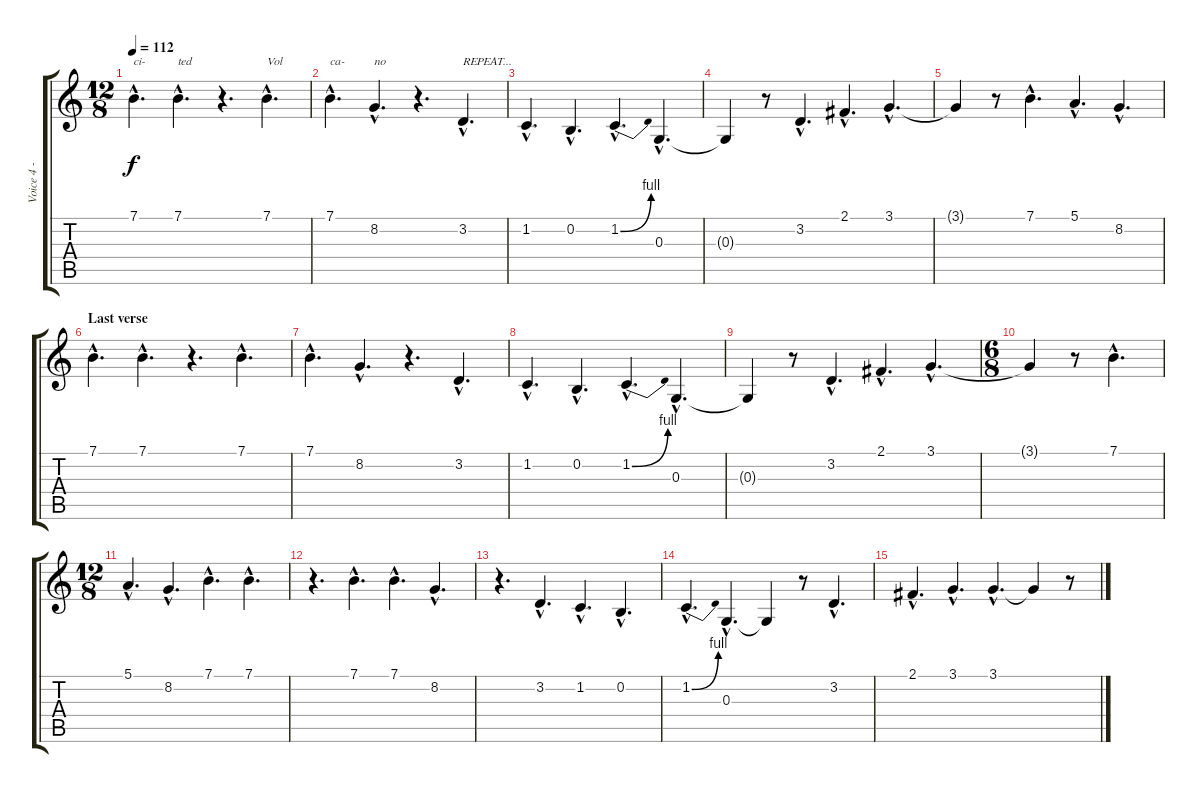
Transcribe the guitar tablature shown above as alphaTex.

\track ("Voice 4 - \"Volcano...\" counter-melody" "Voice 4 - ") {instrument altosax}
\staff {score tabs}
\tuning (E4 B3 G3 D3 A2 E2) {hide}
\ts (12 8)
\tempo 112
\clef g2
\ks c
7.1{hac}.4{d txt "ci-" dy f} 7.1{hac}.4{d txt "ted"} r.4{d} 7.1{hac}.4{d txt "Vol"} |
7.1{hac}.4{d txt "ca-"} 8.2{hac}.4{d txt "no"} r.4{d} 3.2{hac}.4{d txt "REPEAT..."} |
1.2{hac}.4{d} 0.2{hac}.4{d} 1.2{be (bend 0 0 60 4) hac}.4{d} 0.3{hac}.4{d} |
0.3{t}.4 r.8 3.2{hac}.4{d} 2.1{hac}.4{d} 3.1{hac}.4{d} |
3.1{t}.4 r.8 7.1{hac}.4{d} 5.1{hac}.4{d} 8.2{hac}.4{d} |
\section ("" "Last verse")
7.1{hac}.4{d} 7.1{hac}.4{d} r.4{d} 7.1{hac}.4{d} |
7.1{hac}.4{d} 8.2{hac}.4{d} r.4{d} 3.2{hac}.4{d} |
1.2{hac}.4{d} 0.2{hac}.4{d} 1.2{be (bend 0 0 60 4) hac}.4{d} 0.3{hac}.4{d} |
0.3{t}.4 r.8 3.2{hac}.4{d} 2.1{hac}.4{d} 3.1{hac}.4{d} |
\ts (6 8)
3.1{t}.4 r.8 7.1{hac}.4{d} |
\ts (12 8)
5.1{hac}.4{d} 8.2{hac}.4{d} 7.1{hac}.4{d} 7.1{hac}.4{d} |
r.4{d} 7.1{hac}.4{d} 7.1{hac}.4{d} 8.2{hac}.4{d} |
r.4{d} 3.2{hac}.4{d} 1.2{hac}.4{d} 0.2{hac}.4{d} |
1.2{be (bend 0 0 60 4) hac}.4{d} 0.3{hac}.4{d} 0.3{t}.4 r.8 3.2{hac}.4{d} |
2.1{hac}.4{d} 3.1{hac}.4{d} 3.1{hac}.4{d} 3.1{t}.4 r.8
